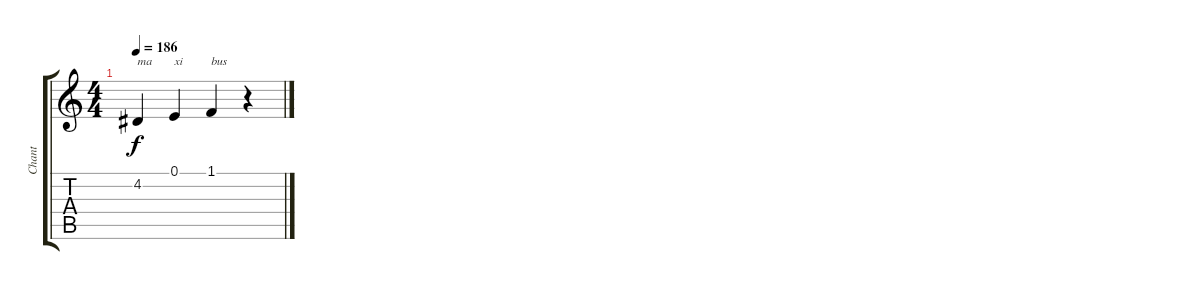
\track ("Chant" "Chant") {instrument tangoaccordion}
\staff {score tabs}
\tuning (E4 B3 G3 D3 A2 E2) {hide}
\ts (4 4)
\tempo 186
\clef g2
\ks c
4.2.4{txt "ma" dy f} 0.1.4{txt "xi"} 1.1.4{txt "bus"} r.4
